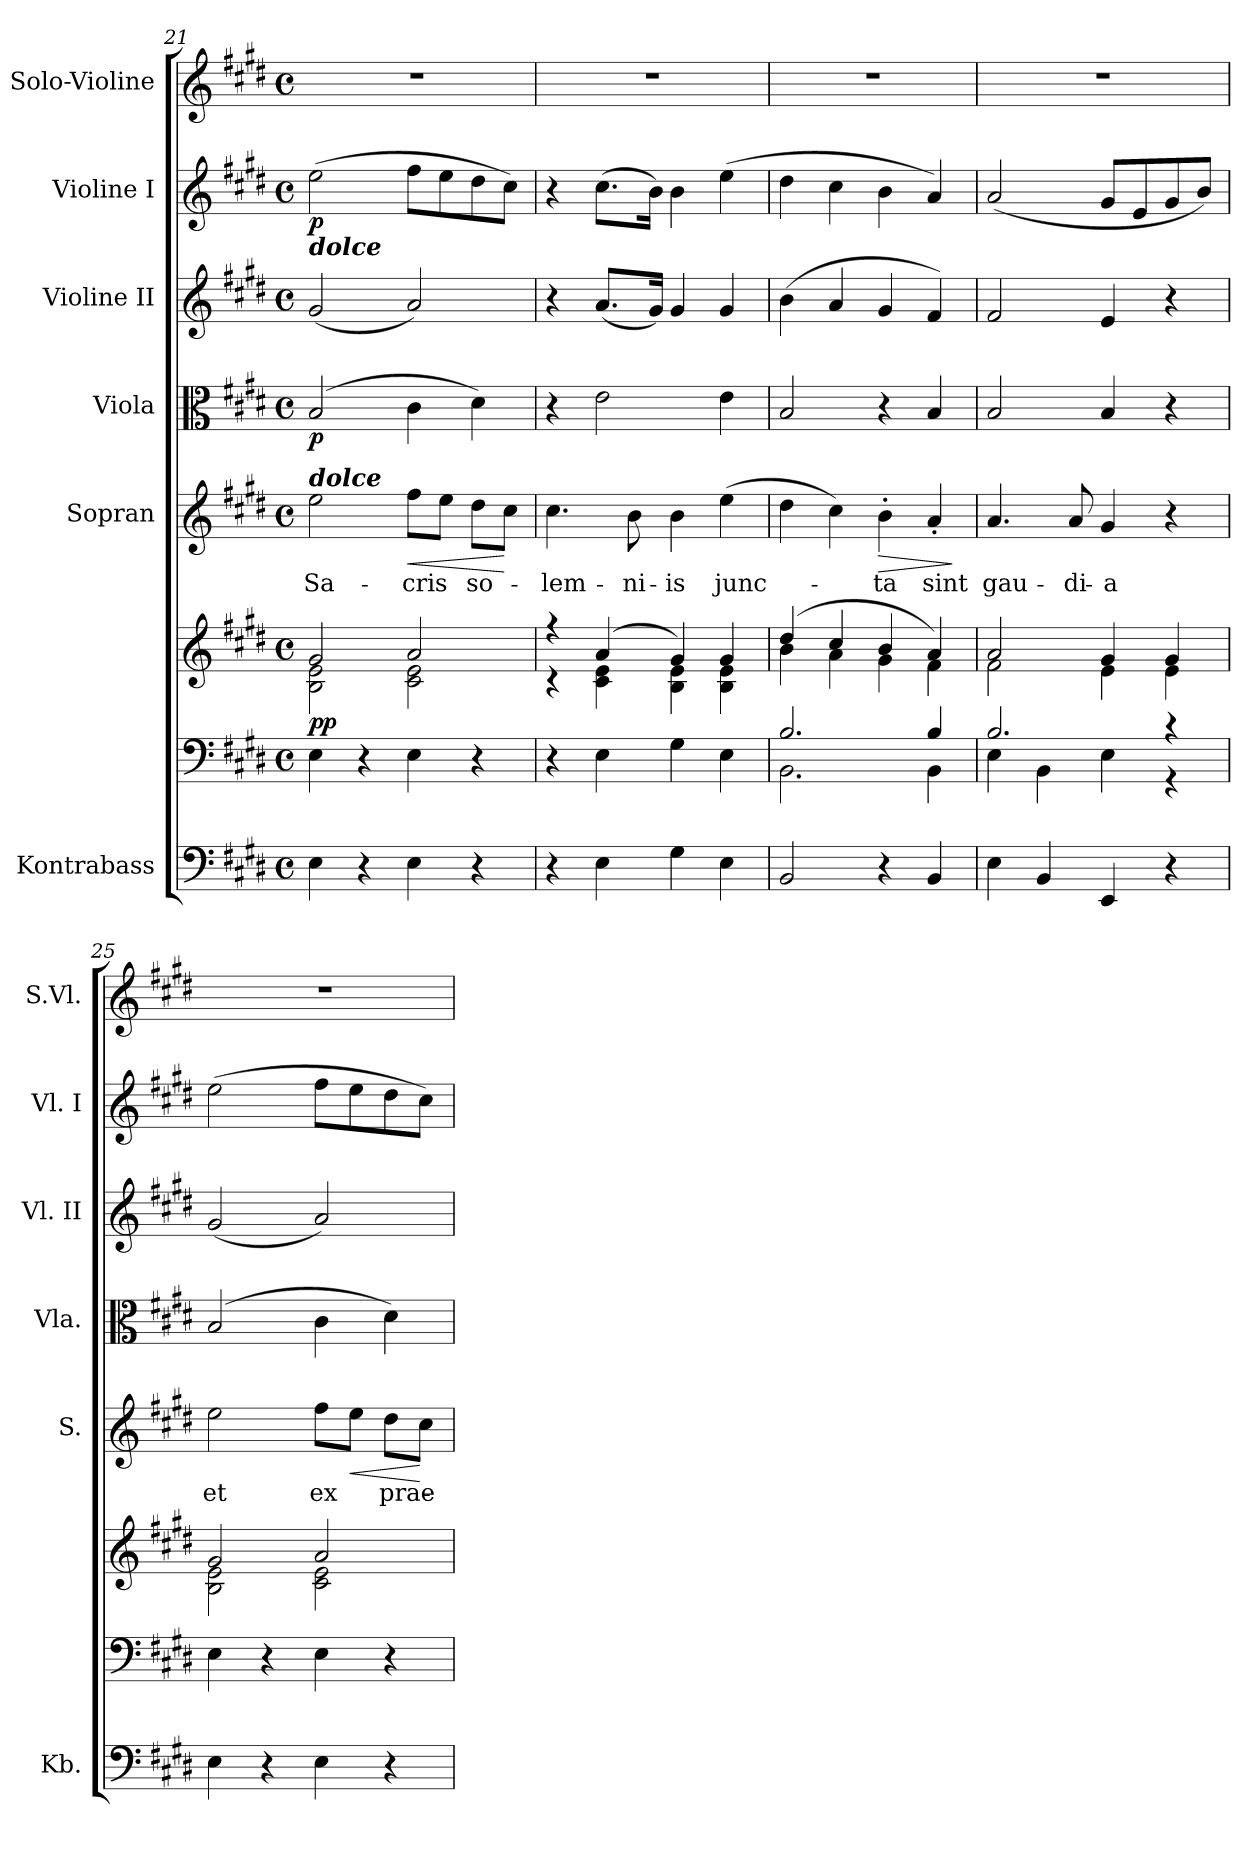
**kern	**kern	**kern	**dynam	**kern	**text	**dynam	**kern	**dynam	**kern	**kern	**dynam	**kern
*part7	*part6	*part6	*part6	*part5	*part5	*part5	*part4	*part4	*part3	*part2	*part2	*part1
*staff8	*staff7	*staff6	*staff6/7	*staff5	*staff5	*staff5	*staff4	*staff4	*staff3	*staff2	*staff2	*staff1
*I"Kontrabass	*	*	*	*I"Sopran	*	*	*I"Viola	*	*I"Violine II	*I"Violine I	*	*I"Solo-Violine
*I'Kb.	*	*	*	*I'S.	*	*	*I'Vla.	*	*I'Vl. II	*I'Vl. I	*	*I'S.Vl.
!!LO:PB:g=z
*clefF4	*clefF4	*clefG2	*	*clefG2	*	*	*clefC3	*	*clefG2	*clefG2	*	*clefG2
*ITrd7c12	*	*	*	*	*	*	*	*	*	*	*	*
*k[f#c#g#d#]	*k[f#c#g#d#]	*k[f#c#g#d#]	*	*k[f#c#g#d#]	*	*	*k[f#c#g#d#]	*	*k[f#c#g#d#]	*k[f#c#g#d#]	*	*k[f#c#g#d#]
*E:	*E:	*E:	*	*E:	*	*	*E:	*	*E:	*E:	*	*E:
*M4/4	*M4/4	*M4/4	*	*M4/4	*	*	*M4/4	*	*M4/4	*M4/4	*	*M4/4
*met(c)	*met(c)	*met(c)	*	*met(c)	*	*	*met(c)	*	*met(c)	*met(c)	*	*met(c)
=21	=21	=21	=21	=21	=21	=21	=21	=21	=21	=21	=21	=21
*	*	*^	*	*	*	*	*	*	*	*	*	*
!	!	!	!	!	!	!	!	!	!	!	!LO:TX:b:Bi:t=dolce	!	!
!	!	!	!	!	!LO:TX:a:Bi:t=dolce	!	!	!	!	!	!	!	!
!	!	!	!	!LO:DY:b	!	!LO:LY:b	!	!	!LO:DY:b	!	!	!LO:DY:b	!
4EE\	4E\	2g#/	2B\ 2e\	pp	2ee\	Sa-	.	(2B/	p	(<2g#/	(>2ee\	p	1r
4r	4r	.	.	.	.	.	.	.	.	.	.	.	.
!	!	!	!	!	!	!LO:LY:b	!LO:HP:b	!	!	!	!	!	!
4EE\	4E\	2a/	2c#\ 2e\	.	8ff#\L	-cris	<	4c#\	.	2a/)	8ff#\L	.	.
.	.	.	.	.	8ee\J	.	.	.	.	.	8ee\	.	.
!	!	!	!	!	!	!LO:LY:b	!	!	!	!	!	!	!
4r	4r	.	.	.	8dd#\L	so-	.	4d#\)	.	.	8dd#\	.	.
.	.	.	.	.	8cc#\J	.	[	.	.	.	8cc#\J)	.	.
=22	=22	=22	=22	=22	=22	=22	=22	=22	=22	=22	=22	=22	=22
!	!	!	!	!	!	!LO:LY:b	!	!	!	!	!	!	!
4r	4r	4r	4r	.	4.cc#\	-lem-	.	4r	.	4r	4r	.	1r
4EE\	4E\	(4a/	4c#\ 4e\	.	.	.	.	2e\	.	(<8.a/L	(>8.cc#\L	.	.
!	!	!	!	!	!	!LO:LY:b	!	!	!	!	!	!	!
.	.	.	.	.	8b\	-ni-	.	.	.	.	.	.	.
.	.	.	.	.	.	.	.	.	.	16g#/Jk)	16b\Jk)	.	.
!	!	!	!	!	!	!LO:LY:b	!	!	!	!	!	!	!
4GG#\	4G#\	4g#/)	4B\ 4e\	.	4b\	-is	.	.	.	4g#/	4b\	.	.
!	!	!	!	!	!	!LO:LY:b	!	!	!	!	!	!	!
4EE\	4E\	4g#/	4B\ 4e\	.	(>4ee\	junc-	.	4e\	.	4g#/	(>4ee\	.	.
=23	=23	=23	=23	=23	=23	=23	=23	=23	=23	=23	=23	=23	=23
*	*^	*	*	*	*	*	*	*	*	*	*	*	*
2BBB/	2.B/	2.BB\	(4dd#/	4b\	.	4dd#\	.	.	2B/	.	(>4b\	4dd#\	.	1r
.	.	.	4cc#/	4a\	.	4cc#\)	.	.	.	.	4a/	4cc#\	.	.
!	!	!	!	!	!	!	!LO:LY:b	!LO:HP:b	!	!	!	!	!	!
4r	.	.	4b/	4g#\	.	4b'>\	-ta	>	4r	.	4g#/	4b\	.	.
!	!	!	!	!	!	!	!LO:LY:b	!	!	!	!	!	!	!
4BBB/	4B/	4BB\	4a/)	4f#\	.	4a'</	sint	.	4B/	.	4f#/)	4a/)	.	.
*	*v	*v	*	*	*	*	*	*	*	*	*	*	*	*
*	*	*v	*v	*	*	*	*	*	*	*	*	*	*
.	.	.	.	.	.	]	.	.	.	.	.	.
=24	=24	=24	=24	=24	=24	=24	=24	=24	=24	=24	=24	=24
*	*^	*^	*	*	*	*	*	*	*	*	*	*
!	!	!	!	!	!	!	!LO:LY:b	!	!	!	!	!	!	!
4EE\	2.B/	4E\	2a/	2f#\	.	4.a/	gau-	.	2B/	.	2f#/	(<2a/	.	1r
4BBB/	.	4BB\	.	.	.	.	.	.	.	.	.	.	.	.
!	!	!	!	!	!	!	!LO:LY:b	!	!	!	!	!	!	!
.	.	.	.	.	.	8a/	-di-	.	.	.	.	.	.	.
!	!	!	!	!	!	!	!LO:LY:b	!	!	!	!	!	!	!
4EEE/	.	4E\	4g#/	4e\	.	4g#/	-a	.	4B/	.	4e/	8g#/L	.	.
.	.	.	.	.	.	.	.	.	.	.	.	8e/	.	.
4r	4r	4r	4g#/	4e\	.	4r	.	.	4r	.	4r	8g#/	.	.
.	.	.	.	.	.	.	.	.	.	.	.	8b/J)	.	.
*	*v	*v	*	*	*	*	*	*	*	*	*	*	*	*
=25	=25	=25	=25	=25	=25	=25	=25	=25	=25	=25	=25	=25	=25
!	!	!	!	!	!	!LO:LY:b	!	!	!	!	!	!	!
4EE\	4E\	2g#/	2B\ 2e\	.	2ee\	et	.	(2B/	.	(<2g#/	(>2ee\	.	1r
4r	4r	.	.	.	.	.	.	.	.	.	.	.	.
!	!	!	!	!	!	!LO:LY:b	!	!	!	!	!	!	!
4EE\	4E\	2a/	2c#\ 2e\	.	8ff#\L	ex	.	4c#\	.	2a/)	8ff#\L	.	.
!	!	!	!	!	!	!	!LO:HP:b	!	!	!	!	!	!
.	.	.	.	.	8ee\J	.	<	.	.	.	8ee\	.	.
!	!	!	!	!	!	!LO:LY:b	!	!	!	!	!	!	!
4r	4r	.	.	.	8dd#\L	prae-	.	4d#\)	.	.	8dd#\	.	.
.	.	.	.	.	8cc#\J	.	[	.	.	.	8cc#\J)	.	.
*	*	*v	*v	*	*	*	*	*	*	*	*	*	*
=	=	=	=	=	=	=	=	=	=	=	=	=
*-	*-	*-	*-	*-	*-	*-	*-	*-	*-	*-	*-	*-
